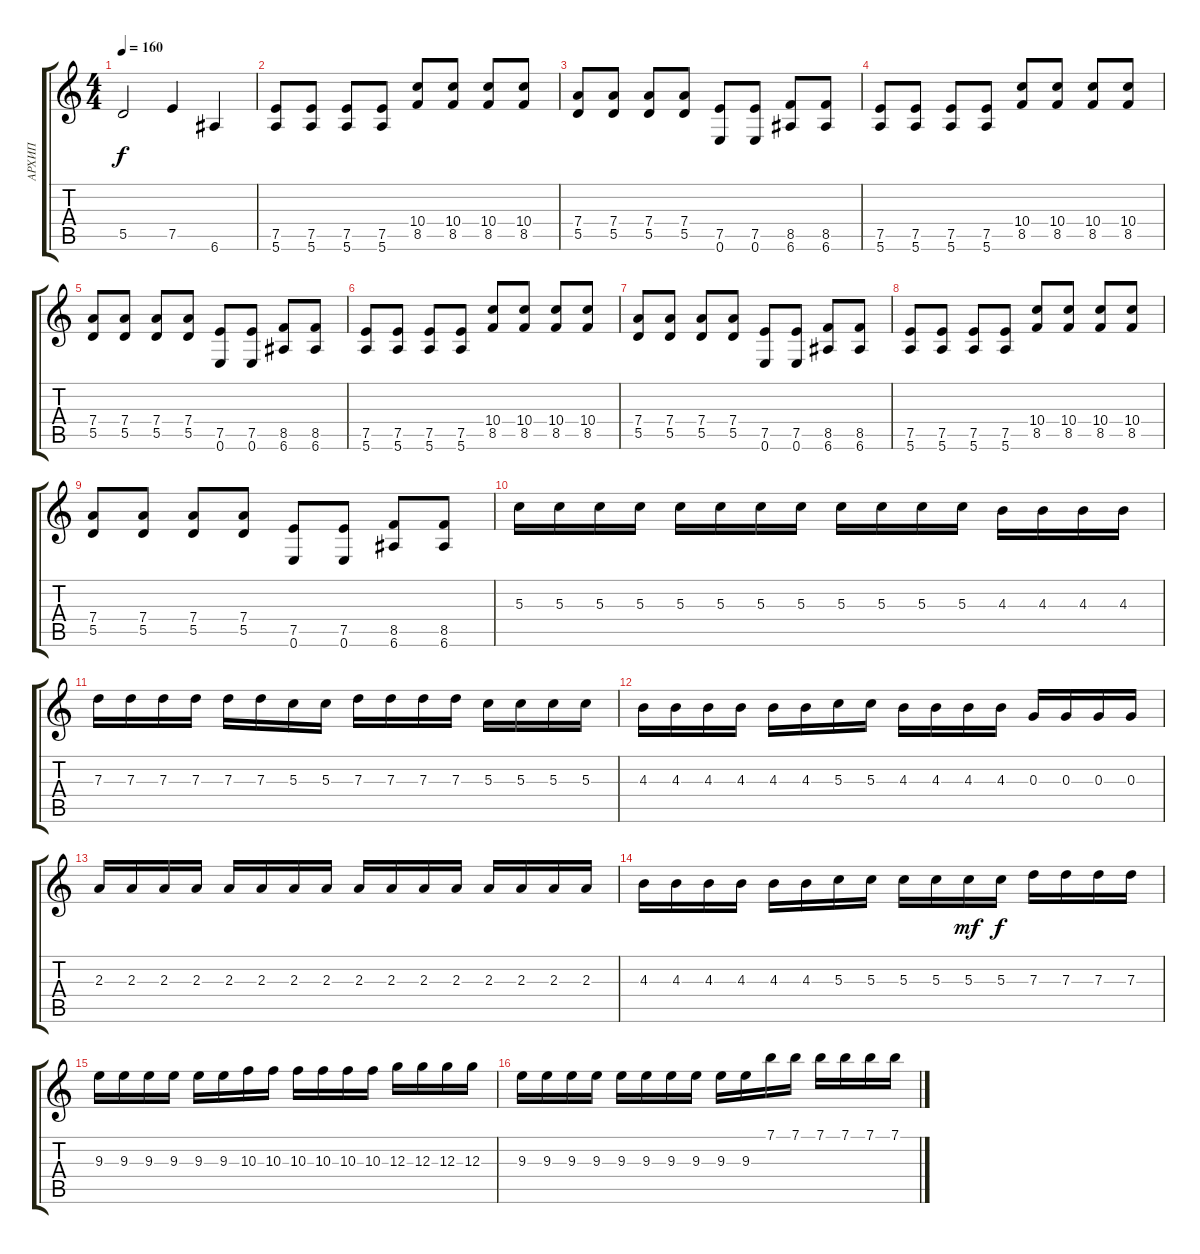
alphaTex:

\track ("АРХИП" "АРХИП") {instrument distortionguitar}
\staff {score tabs}
\tuning (E4 B3 G3 D3 A2 E2) {hide}
\ts (4 4)
\tempo 160
\clef g2
\ks c
5.5.2{dy f} 7.5.4 6.6.4 |
(7.5 5.6).8 (7.5 5.6).8 (7.5 5.6).8 (7.5 5.6).8 (10.4 8.5).8 (10.4 8.5).8 (10.4 8.5).8 (10.4 8.5).8 |
(7.4 5.5).8 (7.4 5.5).8 (7.4 5.5).8 (7.4 5.5).8 (7.5 0.6).8 (7.5 0.6).8 (8.5 6.6).8 (8.5 6.6).8 |
(7.5 5.6).8 (7.5 5.6).8 (7.5 5.6).8 (7.5 5.6).8 (10.4 8.5).8 (10.4 8.5).8 (10.4 8.5).8 (10.4 8.5).8 |
(7.4 5.5).8 (7.4 5.5).8 (7.4 5.5).8 (7.4 5.5).8 (7.5 0.6).8 (7.5 0.6).8 (8.5 6.6).8 (8.5 6.6).8 |
(7.5 5.6).8 (7.5 5.6).8 (7.5 5.6).8 (7.5 5.6).8 (10.4 8.5).8 (10.4 8.5).8 (10.4 8.5).8 (10.4 8.5).8 |
(7.4 5.5).8 (7.4 5.5).8 (7.4 5.5).8 (7.4 5.5).8 (7.5 0.6).8 (7.5 0.6).8 (8.5 6.6).8 (8.5 6.6).8 |
(7.5 5.6).8 (7.5 5.6).8 (7.5 5.6).8 (7.5 5.6).8 (10.4 8.5).8 (10.4 8.5).8 (10.4 8.5).8 (10.4 8.5).8 |
(7.4 5.5).8 (7.4 5.5).8 (7.4 5.5).8 (7.4 5.5).8 (7.5 0.6).8 (7.5 0.6).8 (8.5 6.6).8 (8.5 6.6).8 |
5.3.16 5.3.16 5.3.16 5.3.16 5.3.16 5.3.16 5.3.16 5.3.16 5.3.16 5.3.16 5.3.16 5.3.16 4.3.16 4.3.16 4.3.16 4.3.16 |
7.3.16 7.3.16 7.3.16 7.3.16 7.3.16 7.3.16 5.3.16 5.3.16 7.3.16 7.3.16 7.3.16 7.3.16 5.3.16 5.3.16 5.3.16 5.3.16 |
4.3.16 4.3.16 4.3.16 4.3.16 4.3.16 4.3.16 5.3.16 5.3.16 4.3.16 4.3.16 4.3.16 4.3.16 0.3.16 0.3.16 0.3.16 0.3.16 |
2.3.16 2.3.16 2.3.16 2.3.16 2.3.16 2.3.16 2.3.16 2.3.16 2.3.16 2.3.16 2.3.16 2.3.16 2.3.16 2.3.16 2.3.16 2.3.16 |
4.3.16 4.3.16 4.3.16 4.3.16 4.3.16 4.3.16 5.3.16 5.3.16 5.3.16 5.3.16 5.3.16{dy mf} 5.3.16{dy f} 7.3.16 7.3.16 7.3.16 7.3.16 |
9.3.16 9.3.16 9.3.16 9.3.16 9.3.16 9.3.16 10.3.16 10.3.16 10.3.16 10.3.16 10.3.16 10.3.16 12.3.16 12.3.16 12.3.16 12.3.16 |
9.3.16 9.3.16 9.3.16 9.3.16 9.3.16 9.3.16 9.3.16 9.3.16 9.3.16 9.3.16 7.1.16 7.1.16 7.1.16 7.1.16 7.1.16 7.1.16
